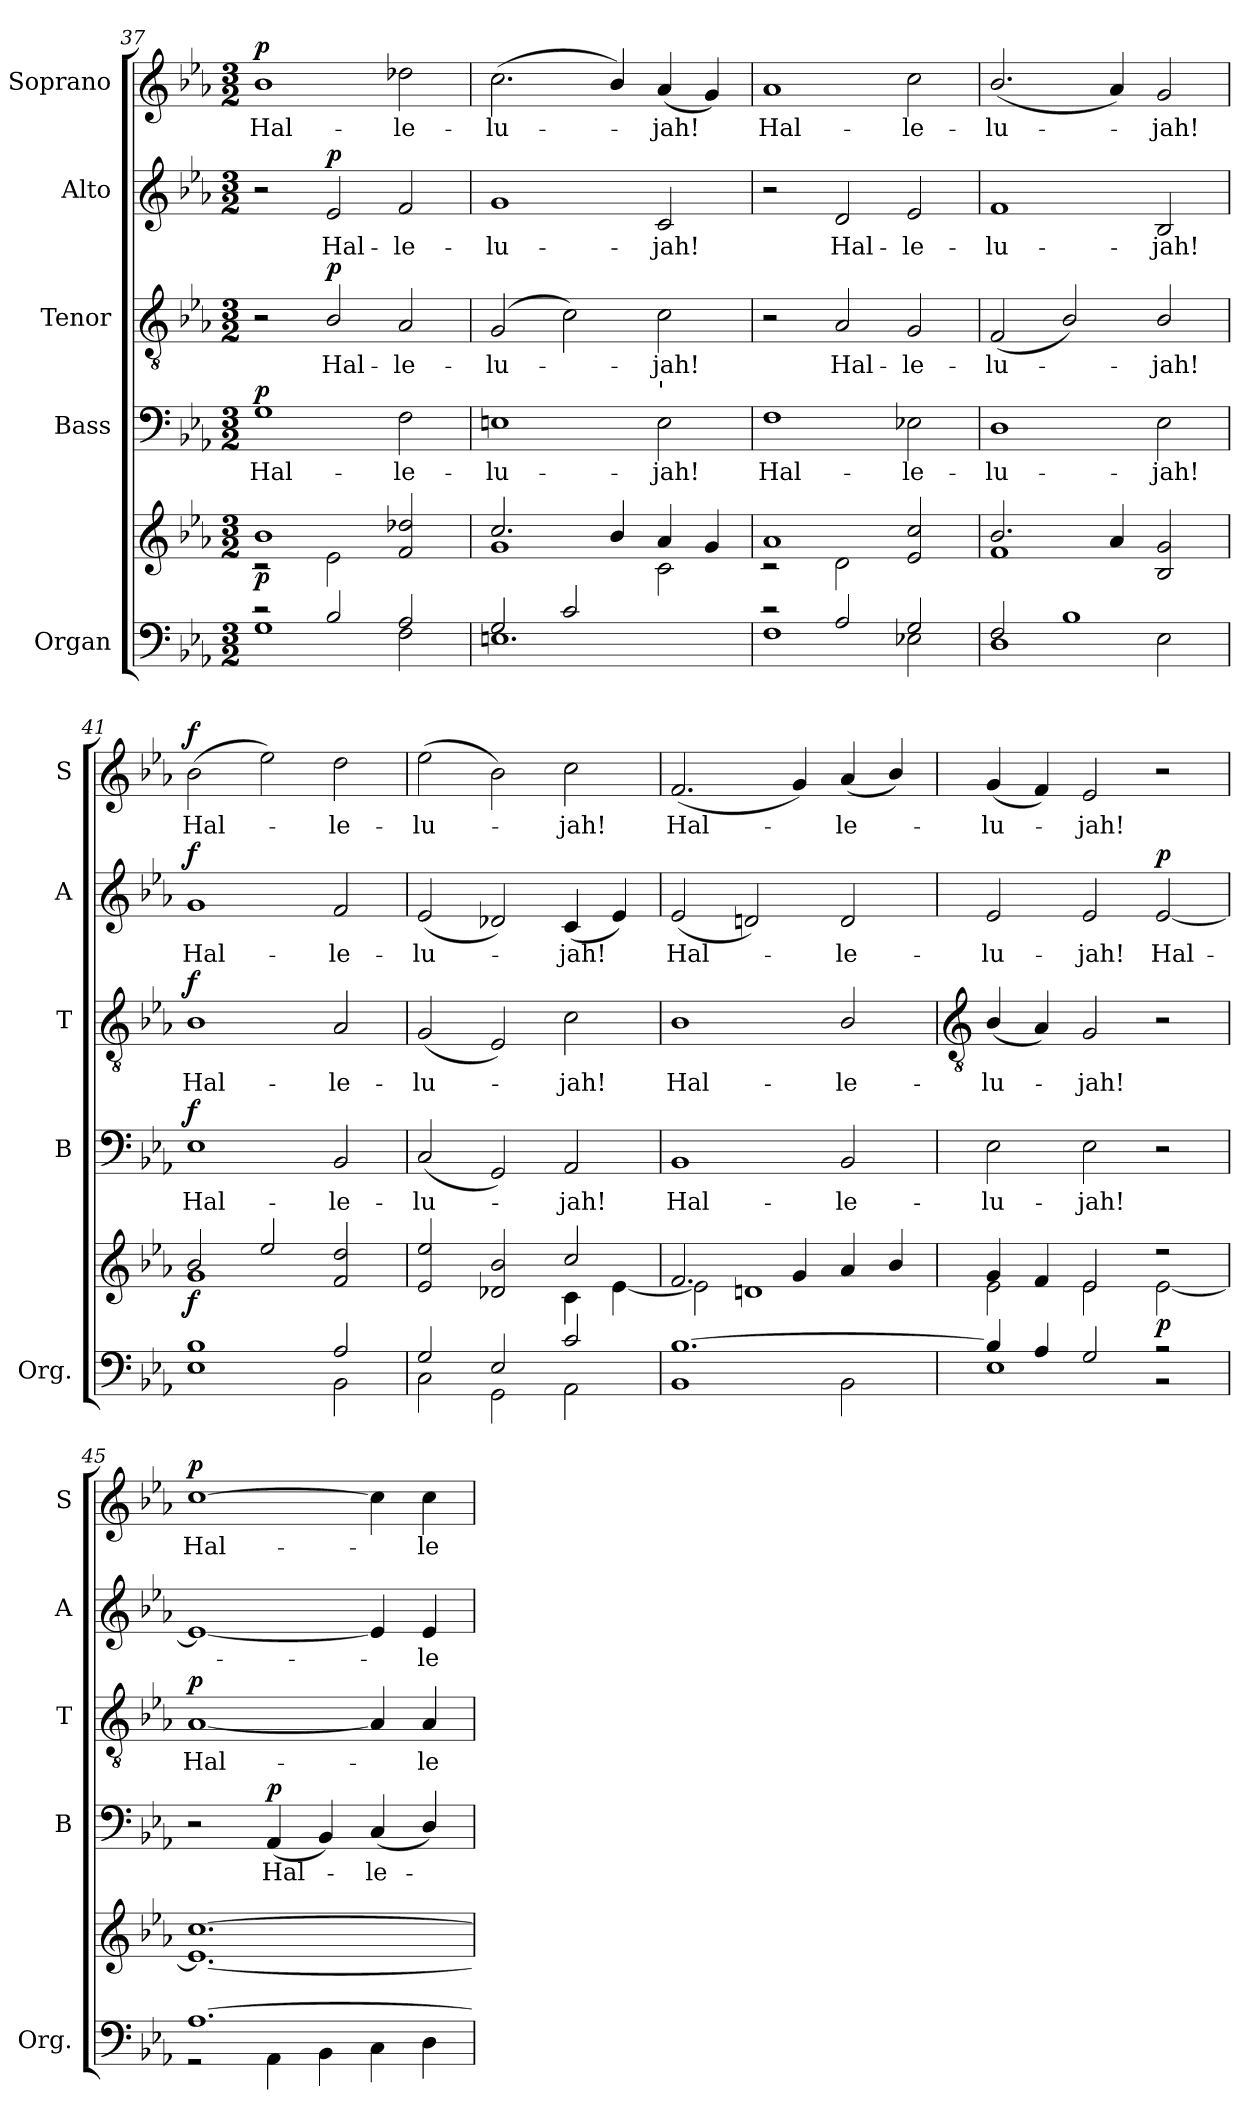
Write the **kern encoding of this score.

**kern	**kern	**dynam	**kern	**text	**dynam	**kern	**text	**dynam	**kern	**text	**dynam	**kern	**text	**dynam
*part5	*part5	*part5	*part4	*part4	*part4	*part3	*part3	*part3	*part2	*part2	*part2	*part1	*part1	*part1
*staff6	*staff5	*staff5/6	*staff4	*staff4	*staff4	*staff3	*staff3	*staff3	*staff2	*staff2	*staff2	*staff1	*staff1	*staff1
*I"Organ	*	*	*I"Bass	*	*	*I"Tenor	*	*	*I"Alto	*	*	*I"Soprano	*	*
*I'Org.	*	*	*I'B	*	*	*I'T	*	*	*I'A	*	*	*I'S	*	*
!!LO:LB:g=z
*clefF4	*clefG2	*	*clefF4	*	*	*clefGv2	*	*	*clefG2	*	*	*clefG2	*	*
*k[b-e-a-]	*k[b-e-a-]	*	*k[b-e-a-]	*	*	*k[b-e-a-]	*	*	*k[b-e-a-]	*	*	*k[b-e-a-]	*	*
*E-:	*E-:	*	*E-:	*	*	*E-:	*	*	*E-:	*	*	*E-:	*	*
*M3/2	*M3/2	*	*M3/2	*	*	*M3/2	*	*	*M3/2	*	*	*M3/2	*	*
=37	=37	=37	=37	=37	=37	=37	=37	=37	=37	=37	=37	=37	=37	=37
*^	*^	*	*	*	*	*	*	*	*	*	*	*	*	*
!	!	!	!	!LO:DY:b	!	!LO:LY:b	!LO:DY:b	!	!	!	!	!	!	!	!LO:LY:b	!LO:DY:b
2r	1G\	1b-/	2r	p	1G	Hal-	p	2r	.	.	2r	.	.	1b-	Hal-	p
!	!	!	!	!	!	!	!	!	!LO:LY:b	!LO:DY:b	!	!LO:LY:b	!LO:DY:b	!	!	!
2B-/	.	.	2e-\	.	.	.	.	2B-/	Hal-	p	2e-	Hal-	p	.	.	.
!	!	!	!	!	!	!LO:LY:b	!	!	!LO:LY:b	!	!	!LO:LY:b	!	!	!LO:LY:b	!
2A-/	2F\	2f/ 2dd-X/	2ryy	.	2F	-le-	.	2A-	-le-	.	2f	-le-	.	2dd-X	-le-	.
=38	=38	=38	=38	=38	=38	=38	=38	=38	=38	=38	=38	=38	=38	=38	=38	=38
!	!	!	!	!	!	!LO:LY:b	!	!	!LO:LY:b	!	!	!LO:LY:b	!	!	!LO:LY:b	!
2G/	1.En\	2.cc/	1g\	.	1En	-lu-	.	(2G	-lu-	.	1g	-lu-	.	(<2.cc	-lu-	.
2c/	.	.	.	.	.	.	.	2c)	.	.	.	.	.	.	.	.
.	.	4b-/	.	.	.	.	.	.	.	.	.	.	.	4b-/)	.	.
!	!	!	!	!	!LO:TX:a:t='	!	!	!	!	!	!	!	!	!	!	!
!	!	!	!	!	!	!LO:LY:b	!	!	!LO:LY:b	!	!	!LO:LY:b	!	!	!LO:LY:b	!
2ryy	.	4a-/	2c\	.	2E	-jah!	.	2c	jah!	.	2c	-jah!	.	(<4a-	jah!	.
.	.	4g/	.	.	.	.	.	.	.	.	.	.	.	4g)	.	.
=39	=39	=39	=39	=39	=39	=39	=39	=39	=39	=39	=39	=39	=39	=39	=39	=39
!	!	!	!	!	!	!LO:LY:b	!	!	!	!	!	!	!	!	!LO:LY:b	!
2r	1F\	1a-/	2r	.	1F	Hal-	.	2r	.	.	2r	.	.	1a-	Hal-	.
!	!	!	!	!	!	!	!	!	!LO:LY:b	!	!	!LO:LY:b	!	!	!	!
2A-/	.	.	2d\	.	.	.	.	2A-	Hal-	.	2d	Hal-	.	.	.	.
!	!	!	!	!	!	!LO:LY:b	!	!	!LO:LY:b	!	!	!LO:LY:b	!	!	!LO:LY:b	!
2G/	2E-X\	2e-/ 2cc/	2ryy	.	2E-X	-le-	.	2G	-le-	.	2e-	-le-	.	2cc	-le-	.
=40	=40	=40	=40	=40	=40	=40	=40	=40	=40	=40	=40	=40	=40	=40	=40	=40
!	!	!	!	!	!	!LO:LY:b	!	!	!LO:LY:b	!	!	!LO:LY:b	!	!	!LO:LY:b	!
2F/	1D\	2.b-/	1f\	.	1D	-lu-	.	(<2F	-lu-	.	1f	-lu-	.	(<2.b-/	-lu-	.
1B-/	.	.	.	.	.	.	.	2B-/)	.	.	.	.	.	.	.	.
.	.	4a-/	.	.	.	.	.	.	.	.	.	.	.	4a-)	.	.
!	!	!	!	!	!	!LO:LY:b	!	!	!LO:LY:b	!	!	!LO:LY:b	!	!	!LO:LY:b	!
.	2E-\	2B-/ 2g/	2ryy	.	2E-	-jah!	.	2B-/	jah!	.	2B-	-jah!	.	2g	jah!	.
=41	=41	=41	=41	=41	=41	=41	=41	=41	=41	=41	=41	=41	=41	=41	=41	=41
!	!	!	!	!LO:DY:b	!	!LO:LY:b	!LO:DY:b	!	!LO:LY:b	!LO:DY:b	!	!LO:LY:b	!LO:DY:b	!	!LO:LY:b	!LO:DY:b
1B-/	1E-\	2b-/	1g\	f	1E-	Hal-	f	1B-	Hal-	f	1g	Hal-	f	(>2b-	Hal-	f
.	.	2ee-/	.	.	.	.	.	.	.	.	.	.	.	2ee-)	.	.
!	!	!	!	!	!	!LO:LY:b	!	!	!LO:LY:b	!	!	!LO:LY:b	!	!	!LO:LY:b	!
2A-/	2BB-\	2f/ 2dd/	2ryy	.	2BB-	-le-	.	2A-	-le-	.	2f	-le-	.	2dd	le-	.
=42	=42	=42	=42	=42	=42	=42	=42	=42	=42	=42	=42	=42	=42	=42	=42	=42
!	!	!	!	!	!	!LO:LY:b	!	!	!LO:LY:b	!	!	!LO:LY:b	!	!	!LO:LY:b	!
2G/	2C\	2e-/ 2ee-/	2ryy	.	(<2C	-lu-	.	(<2G	-lu-	.	(<2e-	-lu-	.	(>2ee-	-lu-	.
2E-/	2GG\	2d-X/ 2b-/	2ryy	.	2GG)	.	.	2E-)	.	.	2d-X)	.	.	2b-)	.	.
!	!	!	!	!	!	!LO:LY:b	!	!	!LO:LY:b	!	!	!LO:LY:b	!	!	!LO:LY:b	!
2c/	2AA-\	2cc/	4c\	.	2AA-	jah!	.	2c	jah!	.	(<4c	jah!	.	2cc	jah!	.
.	.	.	[4e-\	.	.	.	.	.	.	.	4e-)	.	.	.	.	.
=43	=43	=43	=43	=43	=43	=43	=43	=43	=43	=43	=43	=43	=43	=43	=43	=43
!	!	!	!	!	!	!LO:LY:b	!	!	!LO:LY:b	!	!	!LO:LY:b	!	!	!LO:LY:b	!
[1.B-/	1BB-\	2.f/	2e-\]	.	1BB-	Hal-	.	1B-	Hal-	.	(<2e-	Hal-	.	(<2.f	Hal-	.
.	.	.	1dn\	.	.	.	.	.	.	.	2dn)	.	.	.	.	.
.	.	4g/	.	.	.	.	.	.	.	.	.	.	.	4g)	.	.
!	!	!	!	!	!	!LO:LY:b	!	!	!LO:LY:b	!	!	!LO:LY:b	!	!	!LO:LY:b	!
.	2BB-\	4a-/	.	.	2BB-	-le-	.	2B-/	-le-	.	2d	le-	.	(<4a-	le-	.
.	.	4b-/	.	.	.	.	.	.	.	.	.	.	.	4b-/)	.	.
!!LO:LB:g=z
=44	=44	=44	=44	=44	=44	=44	=44	=44	=44	=44	=44	=44	=44	=44	=44	=44
*	*	*	*	*	*	*	*	*clefGv2	*	*	*	*	*	*	*	*
!	!	!	!	!	!	!LO:LY:b	!	!	!LO:LY:b	!	!	!LO:LY:b	!	!	!LO:LY:b	!
4B-/]	1E-\	4g/	2e-\	.	2E-	-lu-	.	(<4B-/	-lu-	.	2e-	-lu-	.	(<4g	lu-	.
4A-/	.	4f/	.	.	.	.	.	4A-)	.	.	.	.	.	4f)	.	.
!	!	!	!	!	!	!LO:LY:b	!	!	!LO:LY:b	!	!	!LO:LY:b	!	!	!LO:LY:b	!
2G/	.	2e-/	2e-\	.	2E-	-jah!	.	2G	jah!	.	2e-	-jah!	.	2e-	jah!	.
!	!	!	!	!LO:DY:b	!	!	!	!	!	!	!	!LO:LY:b	!LO:DY:b	!	!	!
2r	2r	2r	[2e-\	p	2r	.	.	2r	.	.	[2e-	Hal-	p	2r	.	.
=45	=45	=45	=45	=45	=45	=45	=45	=45	=45	=45	=45	=45	=45	=45	=45	=45
!	!	!	!	!	!	!	!	!	!LO:LY:b	!LO:DY:b	!	!	!	!	!LO:LY:b	!LO:DY:b
[1.A-/	2r	[1.cc/	1.e-\_	.	2r	.	.	[1A-	Hal-	p	1e-_	.	.	[1cc	Hal-	p
!	!	!	!	!	!	!LO:LY:b	!LO:DY:b	!	!	!	!	!	!	!	!	!
.	4AA-\	.	.	.	(<4AA-	Hal-	p	.	.	.	.	.	.	.	.	.
.	4BB-\	.	.	.	4BB-)	.	.	.	.	.	.	.	.	.	.	.
!	!	!	!	!	!	!LO:LY:b	!	!	!	!	!	!	!	!	!	!
.	4C\	.	.	.	(<4C	le-	.	4A-]	.	.	4e-]	.	.	4cc]	.	.
!	!	!	!	!	!	!	!	!	!LO:LY:b	!	!	!LO:LY:b	!	!	!LO:LY:b	!
.	4D\	.	.	.	4D/)	.	.	4A-	le-	.	4e-	le-	.	4cc	le-	.
*v	*v	*	*	*	*	*	*	*	*	*	*	*	*	*	*	*
*	*v	*v	*	*	*	*	*	*	*	*	*	*	*	*	*
=	=	=	=	=	=	=	=	=	=	=	=	=	=	=
*-	*-	*-	*-	*-	*-	*-	*-	*-	*-	*-	*-	*-	*-	*-
